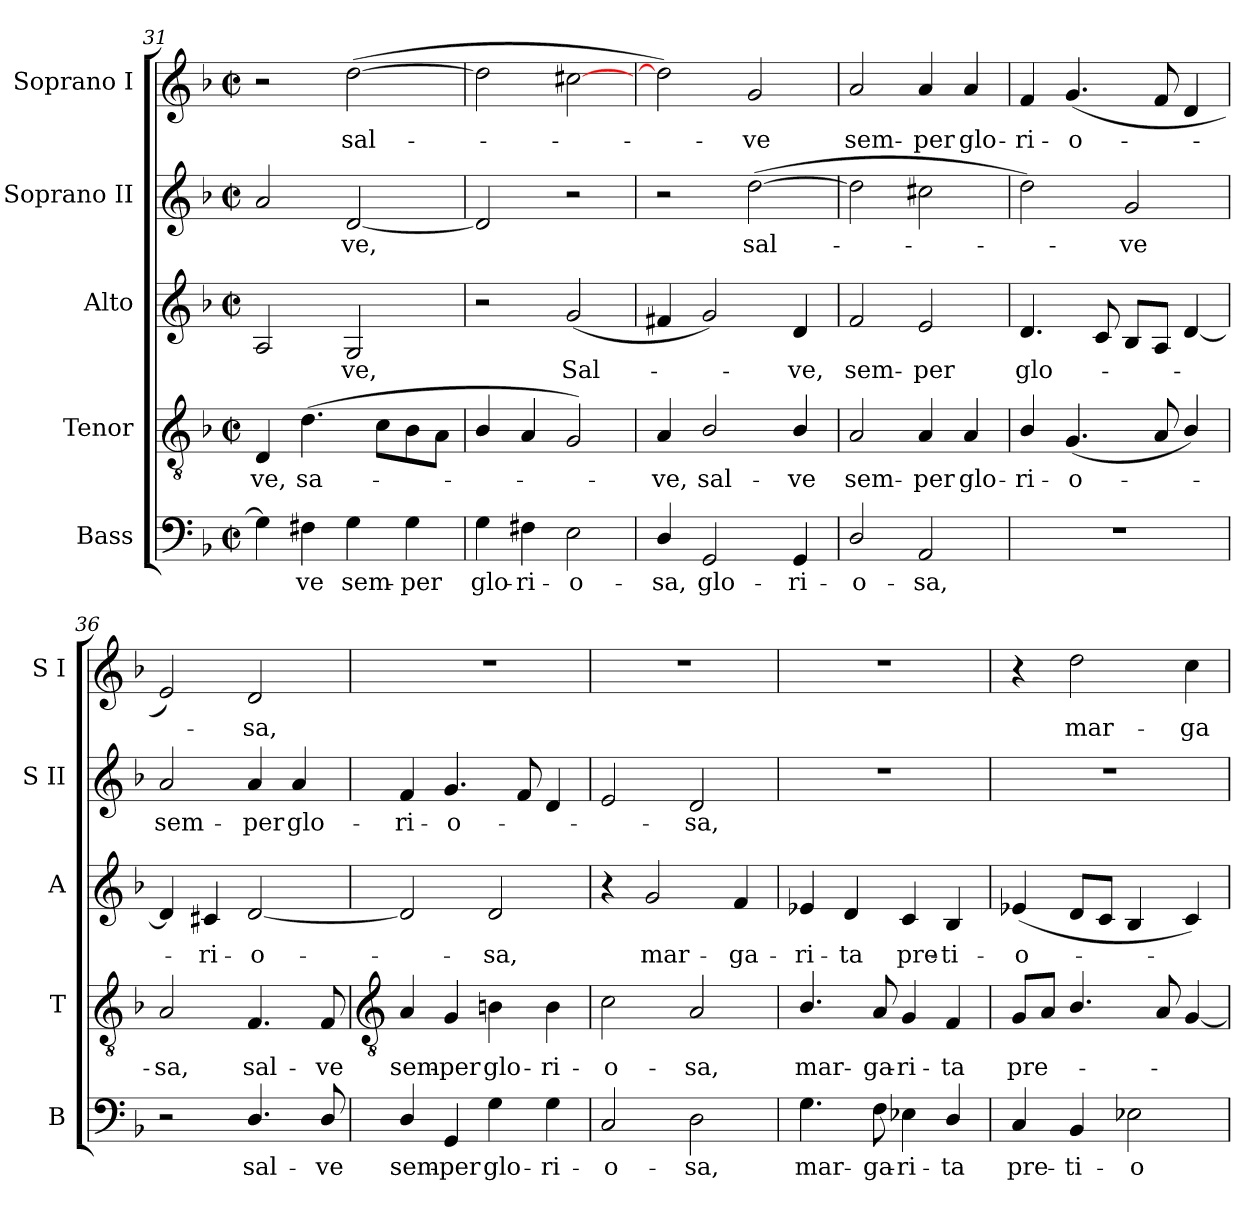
**kern	**text	**kern	**text	**kern	**text	**kern	**text	**kern	**text
*part5	*part5	*part4	*part4	*part3	*part3	*part2	*part2	*part1	*part1
*staff5	*staff5	*staff4	*staff4	*staff3	*staff3	*staff2	*staff2	*staff1	*staff1
*I"Bass	*	*I"Tenor	*	*I"Alto	*	*I"Soprano II	*	*I"Soprano I	*
*I'B	*	*I'T	*	*I'A	*	*I'S II	*	*I'S I	*
!!LO:LB:g=z
*clefF4	*	*clefGv2	*	*clefG2	*	*clefG2	*	*clefG2	*
*k[b-]	*	*k[b-]	*	*k[b-]	*	*k[b-]	*	*k[b-]	*
*F:	*	*F:	*	*F:	*	*F:	*	*F:	*
*M2/2	*	*M2/2	*	*M2/2	*	*M2/2	*	*M2/2	*
*met(c|)	*	*met(c|)	*	*met(c|)	*	*met(c|)	*	*met(c|)	*
=31	=31	=31	=31	=31	=31	=31	=31	=31	=31
!	!	!	!LO:LY:b	!	!	!	!	!	!
4G]	.	4D	ve,	2A	.	2a	.	2r	.
!	!LO:LY:b	!	!LO:LY:b	!	!	!	!	!	!
4F#X	ve	(<4.d	sa-	.	.	.	.	.	.
!	!LO:LY:b	!	!	!	!LO:LY:b	!	!LO:LY:b	!	!LO:LY:b
4G	sem-	.	.	2G	ve,	[2d	ve,	(>[2dd	sal-
.	.	8cL	.	.	.	.	.	.	.
!	!LO:LY:b	!	!	!	!	!	!	!	!
4G	-per	8B-	.	.	.	.	.	.	.
.	.	8AJ	.	.	.	.	.	.	.
=32	=32	=32	=32	=32	=32	=32	=32	=32	=32
!	!LO:LY:b	!	!	!	!	!	!	!	!
4G	glo-	4B-/	.	2r	.	2d]	.	2dd]	.
!	!LO:LY:b	!	!	!	!	!	!	!	!
4F#X	-ri-	4A	.	.	.	.	.	.	.
!	!LO:LY:b	!	!	!	!LO:LY:b	!	!	!	!
2E	-o-	2G)	.	(<2g	Sal-	2r	.	[2cc#X	.
=33	=33	=33	=33	=33	=33	=33	=33	=33	=33
!	!LO:LY:b	!	!LO:LY:b	!	!	!	!	!	!
4D/	-sa,	4A	ve,	4f#X	.	2r	.	2dd])	.
!	!LO:LY:b	!	!LO:LY:b	!	!	!	!	!	!
2GG	glo-	2B-/	sal-	2g)	.	.	.	.	.
!	!	!	!	!	!	!	!LO:LY:b	!	!LO:LY:b
.	.	.	.	.	.	(>[2dd	sal-	2g	ve
!	!LO:LY:b	!	!LO:LY:b	!	!LO:LY:b	!	!	!	!
4GG	-ri-	4B-/	-ve	4d	ve,	.	.	.	.
=34	=34	=34	=34	=34	=34	=34	=34	=34	=34
!	!LO:LY:b	!	!LO:LY:b	!	!LO:LY:b	!	!	!	!LO:LY:b
2D/	-o-	2A	sem-	2f	sem-	2dd]	.	2a	sem-
!	!LO:LY:b	!	!LO:LY:b	!	!LO:LY:b	!	!	!	!LO:LY:b
2AA	-sa,	4A	-per	2e	-per	2cc#X	.	4a	-per
!	!	!	!LO:LY:b	!	!	!	!	!	!LO:LY:b
.	.	4A	glo-	.	.	.	.	4a	glo-
=35	=35	=35	=35	=35	=35	=35	=35	=35	=35
!	!	!	!LO:LY:b	!	!LO:LY:b	!	!	!	!LO:LY:b
1r	.	4B-/	-ri-	4.d	glo-	2dd)	.	4f	-ri-
!	!	!	!LO:LY:b	!	!	!	!	!	!LO:LY:b
.	.	(<4.G	-o-	.	.	.	.	(<4.g	-o-
.	.	.	.	8c	.	.	.	.	.
!	!	!	!	!	!	!	!LO:LY:b	!	!
.	.	.	.	8B-L	.	2g	ve	.	.
.	.	8A	.	8AJ	.	.	.	8f	.
.	.	4B-/)	.	[4d	.	.	.	4d	.
=36	=36	=36	=36	=36	=36	=36	=36	=36	=36
!	!	!	!LO:LY:b	!	!	!	!LO:LY:b	!	!
2r	.	2A	sa,	4d]	.	2a	sem-	2e)	.
!	!	!	!	!	!LO:LY:b	!	!	!	!
.	.	.	.	4c#X	ri-	.	.	.	.
!	!LO:LY:b	!	!LO:LY:b	!	!LO:LY:b	!	!LO:LY:b	!	!LO:LY:b
4.D/	sal-	4.F	sal-	[2d	-o-	4a	-per	2d	sa,
!	!	!	!	!	!	!	!LO:LY:b	!	!
.	.	.	.	.	.	4a	glo-	.	.
!	!LO:LY:b	!	!LO:LY:b	!	!	!	!	!	!
8D/	-ve	8F	-ve	.	.	.	.	.	.
!!LO:LB:g=z
=37	=37	=37	=37	=37	=37	=37	=37	=37	=37
*	*	*clefGv2	*	*	*	*	*	*	*
!	!LO:LY:b	!	!LO:LY:b	!	!	!	!LO:LY:b	!	!
4D/	sem-	4A	sem-	2d]	.	4f	-ri-	1r	.
!	!LO:LY:b	!	!LO:LY:b	!	!	!	!LO:LY:b	!	!
4GG	-per	4G	-per	.	.	4.g	-o-	.	.
!	!LO:LY:b	!	!LO:LY:b	!	!LO:LY:b	!	!	!	!
4G	glo-	4Bn	glo-	2d	sa,	.	.	.	.
.	.	.	.	.	.	8f	.	.	.
!	!LO:LY:b	!	!LO:LY:b	!	!	!	!	!	!
4G	-ri-	4B	-ri-	.	.	4d	.	.	.
=38	=38	=38	=38	=38	=38	=38	=38	=38	=38
!	!LO:LY:b	!	!LO:LY:b	!	!	!	!	!	!
2C	-o-	2c	-o-	4r	.	2e	.	1r	.
!	!	!	!	!	!LO:LY:b	!	!	!	!
.	.	.	.	2g	mar-	.	.	.	.
!	!LO:LY:b	!	!LO:LY:b	!	!	!	!LO:LY:b	!	!
2D	-sa,	2A	-sa,	.	.	2d	sa,	.	.
!	!	!	!	!	!LO:LY:b	!	!	!	!
.	.	.	.	4f	-ga-	.	.	.	.
=39	=39	=39	=39	=39	=39	=39	=39	=39	=39
!	!LO:LY:b	!	!LO:LY:b	!	!LO:LY:b	!	!	!	!
4.G	mar-	4.B-/	mar-	4e-X	-ri-	1r	.	1r	.
!	!	!	!	!	!LO:LY:b	!	!	!	!
.	.	.	.	4d	-ta	.	.	.	.
!	!LO:LY:b	!	!LO:LY:b	!	!	!	!	!	!
8F	-ga-	8A	-ga-	.	.	.	.	.	.
!	!LO:LY:b	!	!LO:LY:b	!	!LO:LY:b	!	!	!	!
4E-X	-ri-	4G	-ri-	4c	pre-	.	.	.	.
!	!LO:LY:b	!	!LO:LY:b	!	!LO:LY:b	!	!	!	!
4D/	-ta	4F	-ta	4B-	-ti-	.	.	.	.
=40	=40	=40	=40	=40	=40	=40	=40	=40	=40
!	!LO:LY:b	!	!LO:LY:b	!	!LO:LY:b	!	!	!	!
4C	pre-	8GL	pre-	(<4e-X	-o-	1r	.	4r	.
.	.	8AJ	.	.	.	.	.	.	.
!	!LO:LY:b	!	!	!	!	!	!	!	!LO:LY:b
4BB-	-ti-	4.B-/	.	8dL	.	.	.	2dd	mar-
.	.	.	.	8cJ	.	.	.	.	.
!	!LO:LY:b	!	!	!	!	!	!	!	!
2E-X	-o-	.	.	4B-	.	.	.	.	.
.	.	8A	.	.	.	.	.	.	.
!	!	!	!	!	!	!	!	!	!LO:LY:b
.	.	[4G	.	4c)	.	.	.	4cc	-ga-
=	=	=	=	=	=	=	=	=	=
*-	*-	*-	*-	*-	*-	*-	*-	*-	*-
